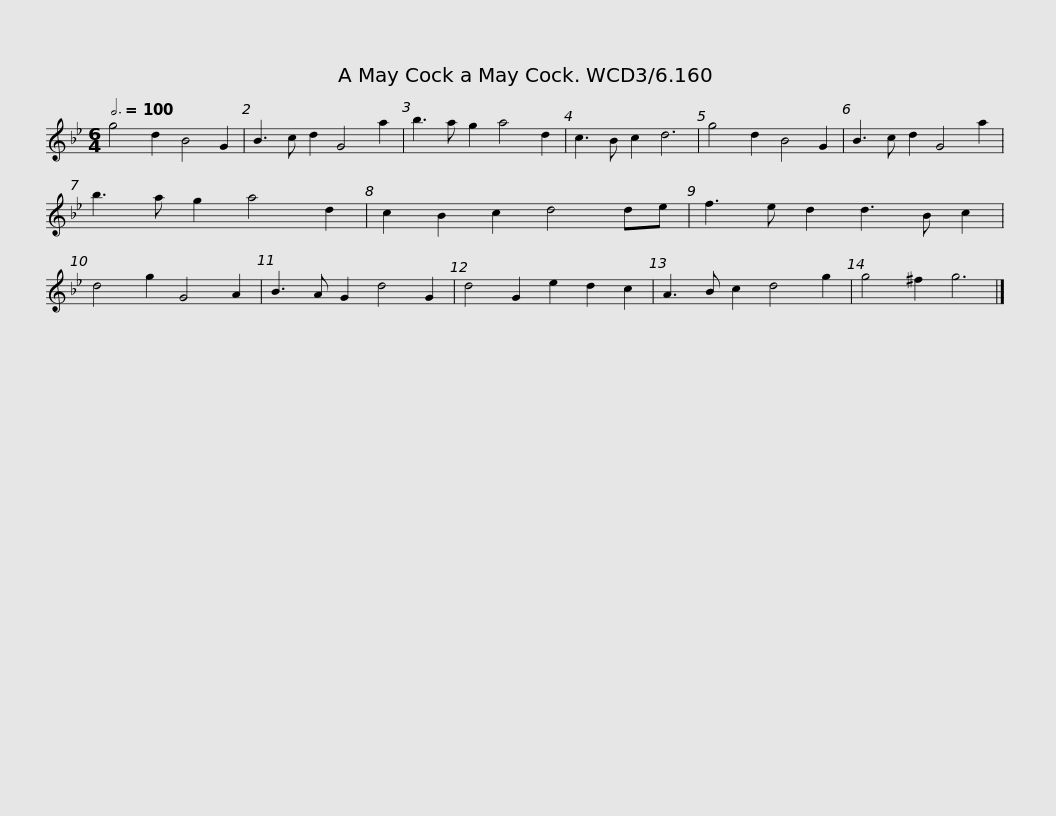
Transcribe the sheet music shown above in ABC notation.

X:1
L:1/8
Q:3/4=100
M:6/4
I:linebreak $
K:Gmin
V:1 treble
V:1
 g4 d2 B4 G2 | B3 c d2 G4 a2 | b3 a g2 a4 d2 | c3 B c2 d6 | g4 d2 B4 G2 | %5
 B3 c d2 G4 a2 | b3 a g2 a4 d2 |$ c2 B2 c2 d4 de | f3 e d2 d3 B c2 | d4 g2 G4 A2 | %10
 B3 A G2 d4 G2 | d4 G2 e2 d2 c2 | A3 B c2 d4 g2 | g4 ^f2 g6 |] %14
